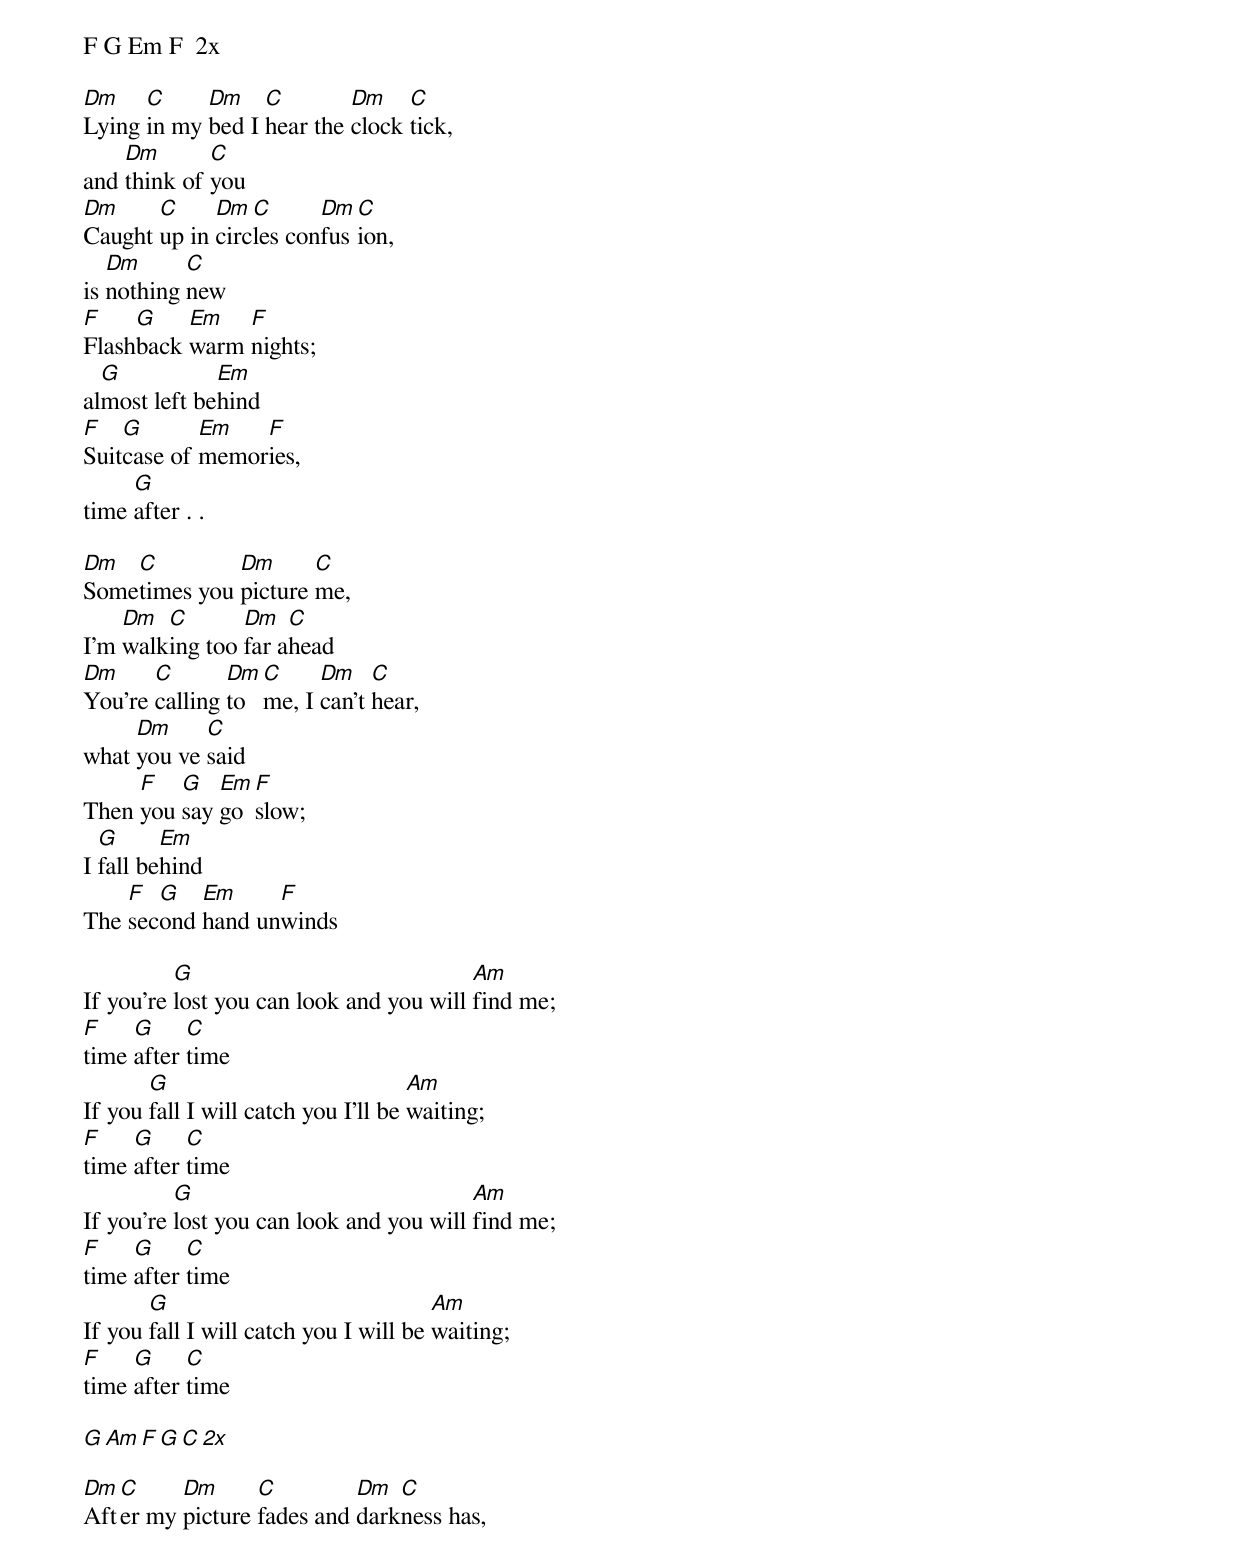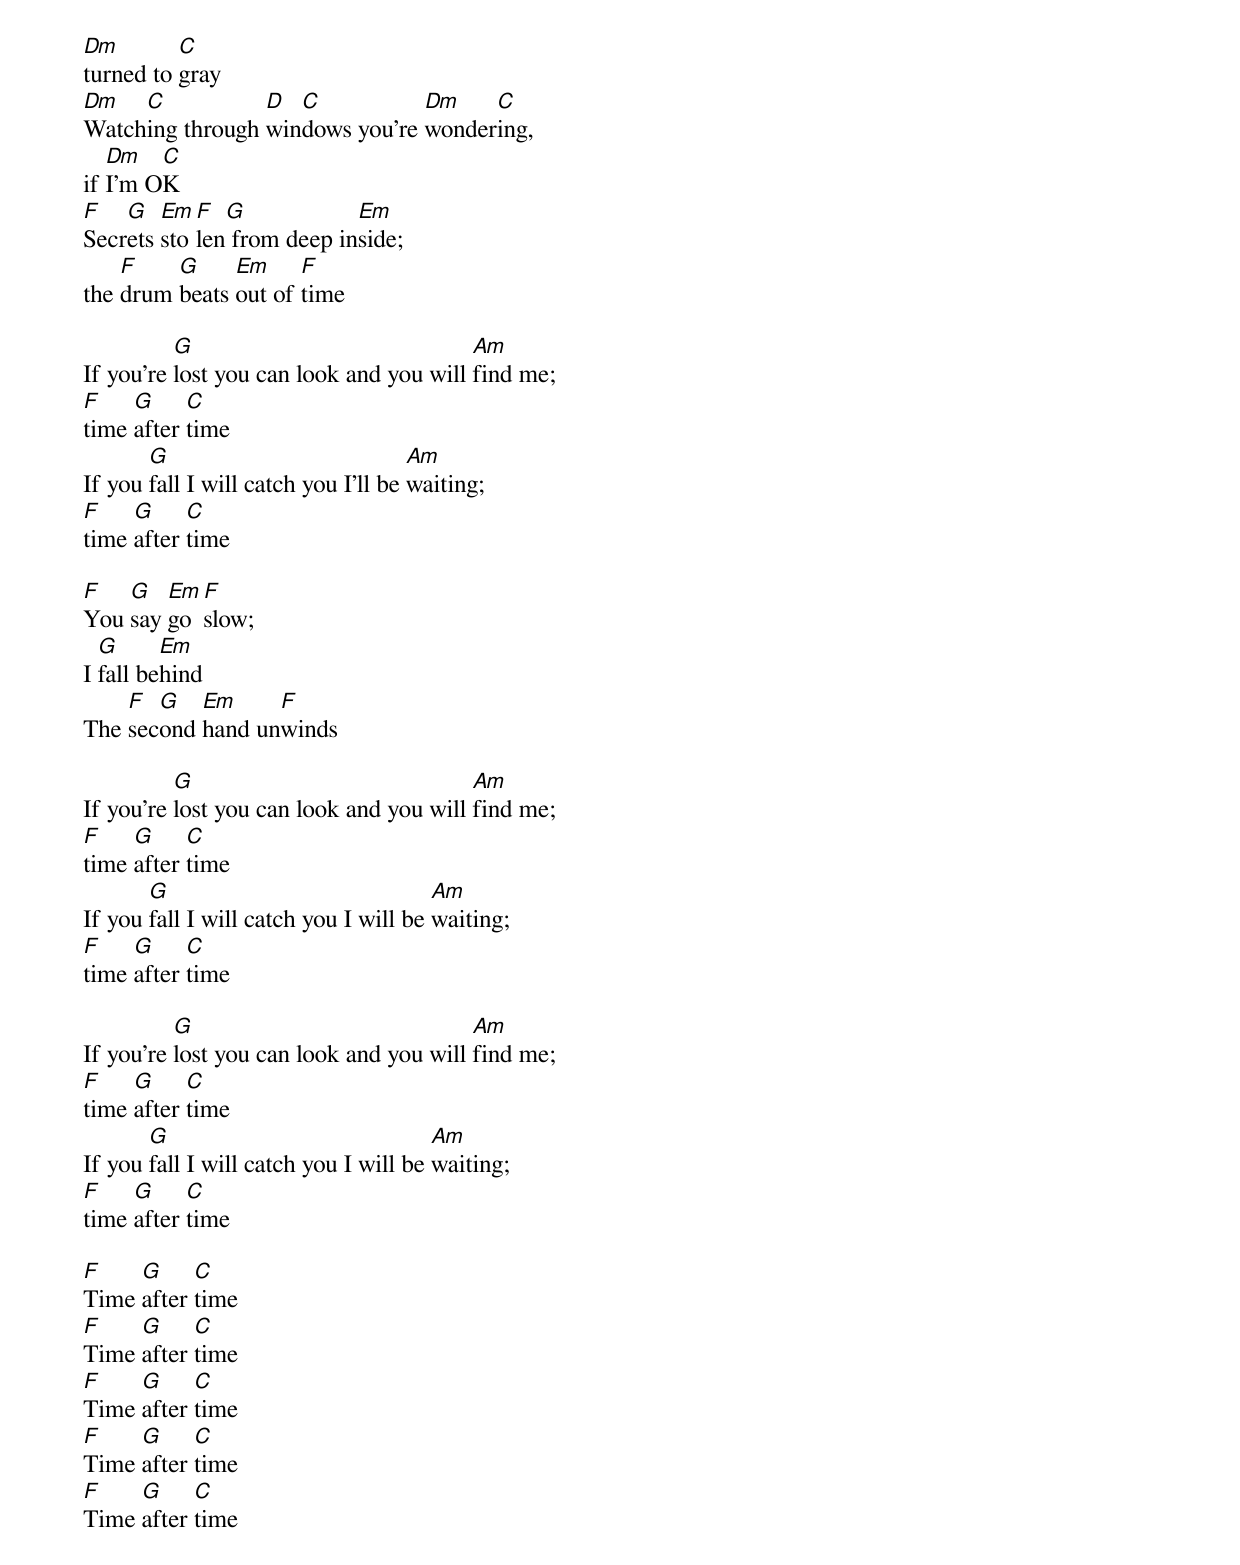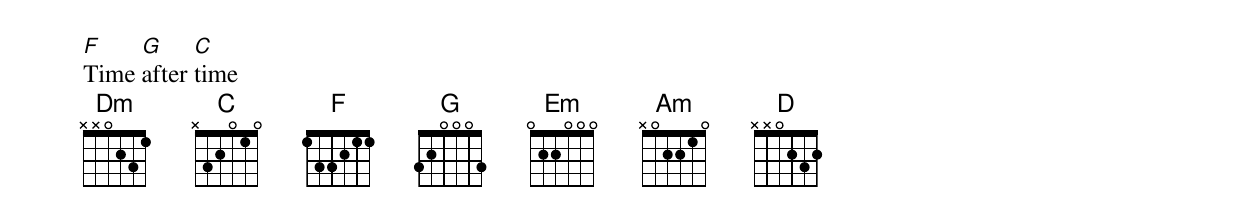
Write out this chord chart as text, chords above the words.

F G Em F  2x

Dm    C     Dm    C        Dm    C
Lying in my bed I hear the clock tick,
    Dm       C
and think of you
Dm     C     Dm  C      Dm C
Caught up in circles confusion,
   Dm      C
is nothing new
F    G    Em   F
Flashback warm nights;
  G           Em
almost left behind
F   G       Em   F
Suitcase of memories,
     G
time after . .

Dm  C         Dm      C
Sometimes you picture me,
    Dm  C       Dm   C
I'm walking too far ahead
Dm     C       Dm C     Dm    C
You're calling to me, I can't hear,
     Dm     C
what you ve said
     F   G   Em F
Then you say go slow;
  G      Em
I fall behind
    F  G   Em     F
The second hand unwinds

          G                              Am
If you're lost you can look and you will find me;
F    G     C
time after time
       G                             Am
If you fall I will catch you I'll be waiting;
F    G     C
time after time
          G                              Am
If you're lost you can look and you will find me;
F    G     C
time after time
       G                               Am
If you fall I will catch you I will be waiting;
F    G     C
time after time

G Am F G C  2x

Dm C     Dm      C         Dm  C
After my picture fades and darkness has,
Dm        C
turned to gray
Dm   C           D  C           Dm    C
Watching through windows you're wondering,
   Dm   C
if I'm OK
F   G   Em F  G            Em
Secrets stolen from deep inside;
    F    G     Em     F
the drum beats out of time

          G                              Am
If you're lost you can look and you will find me;
F    G     C
time after time
       G                             Am
If you fall I will catch you I'll be waiting;
F    G     C
time after time

F   G   Em F
You say go slow;
  G      Em
I fall behind
    F  G   Em     F
The second hand unwinds

          G                              Am
If you're lost you can look and you will find me;
F    G     C
time after time
       G                               Am
If you fall I will catch you I will be waiting;
F    G     C
time after time

          G                              Am
If you're lost you can look and you will find me;
F    G     C
time after time
       G                               Am
If you fall I will catch you I will be waiting;
F    G     C
time after time

F    G     C
Time after time
F    G     C
Time after time
F    G     C
Time after time
F    G     C
Time after time
F    G     C
Time after time
F    G     C
Time after time
